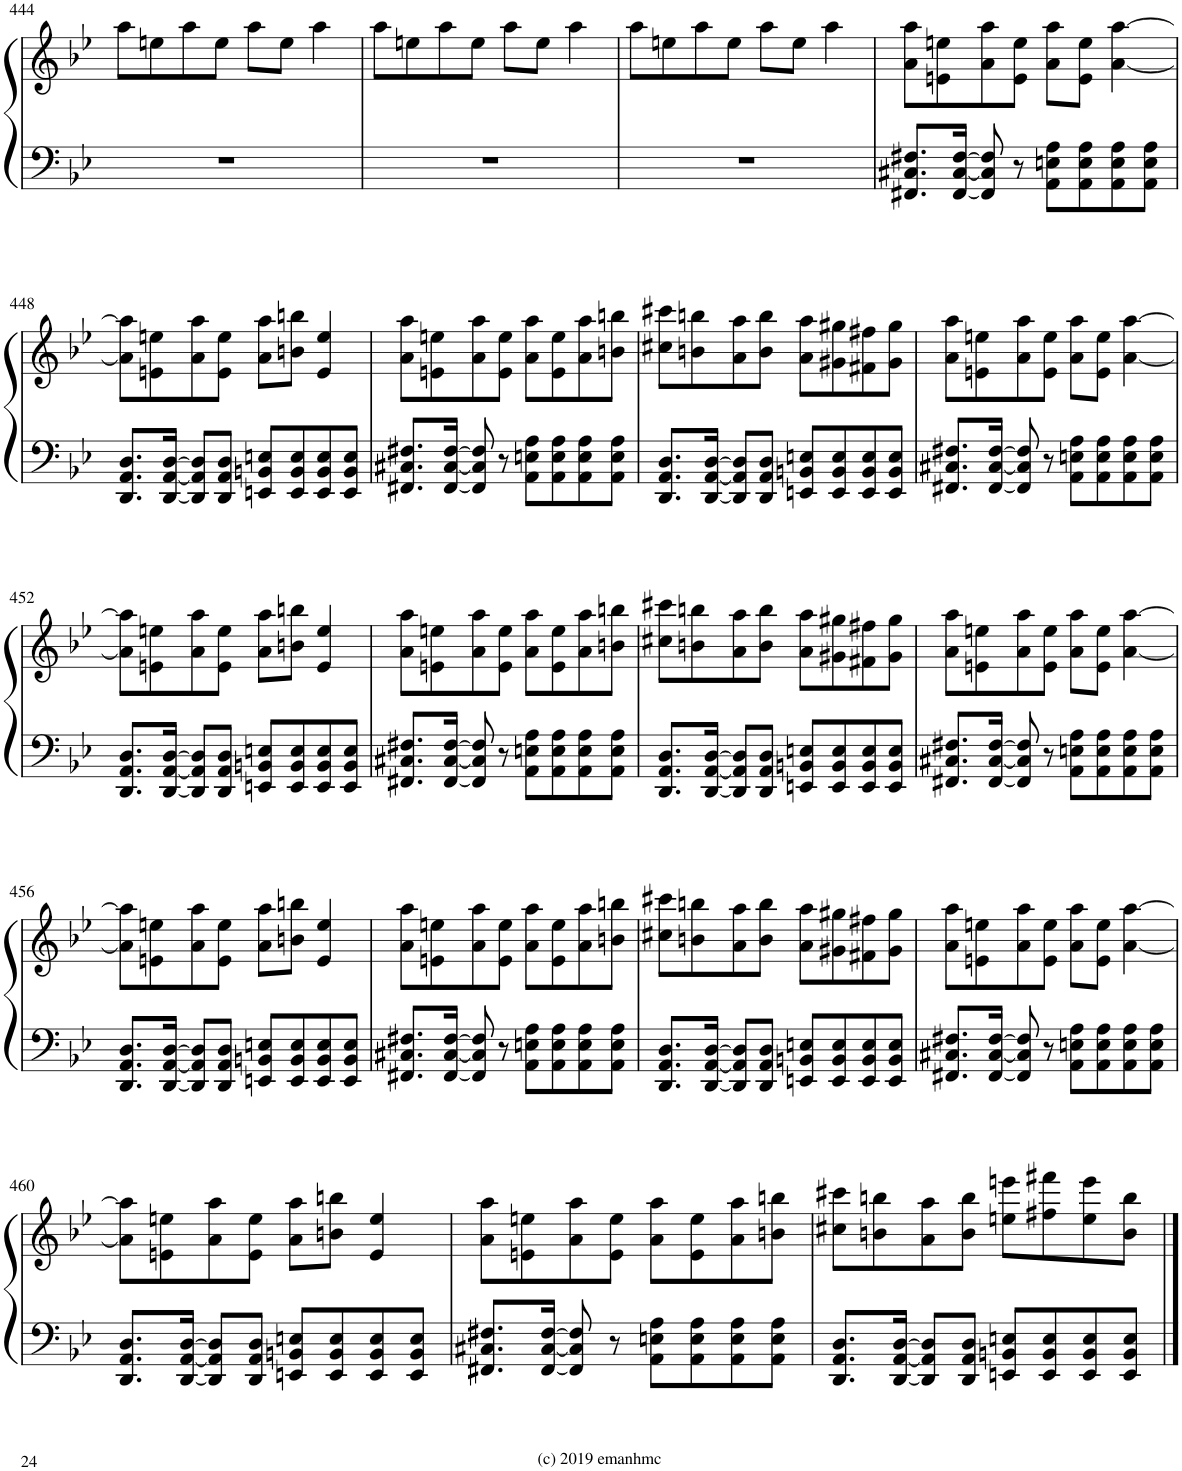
**kern	**kern
*part1	*part1
*staff2	*staff1
*I"Piano	*
*I'Pno.	*
!!LO:PB:g=z
*clefF4	*clefG2
*k[b-e-]	*k[b-e-]
*M4/4	*M4/4
*met(c)	*met(c)
=444	=444
1r	8aa\L
.	8een\
.	8aa\
.	8ee\J
.	8aa\L
.	8ee\J
.	4aa\
=445	=445
1r	8aa\L
.	8een\
.	8aa\
.	8ee\J
.	8aa\L
.	8ee\J
.	4aa\
=446	=446
1r	8aa\L
.	8een\
.	8aa\
.	8ee\J
.	8aa\L
.	8ee\J
.	4aa\
=447	=447
8.FF#X/ 8.C#X/ 8.F#X/L	8a\ 8aa\L
.	8en\ 8een\
[16FF#/ [16C#/ [16F#/Jk	.
8FF#/] 8C#/] 8F#/]	8a\ 8aa\
8r	8e\ 8ee\J
8AA\ 8En\ 8A\L	8a\ 8aa\L
8AA\ 8E\ 8A\	8e\ 8ee\J
8AA\ 8E\ 8A\	[4a\ [4aa\
8AA\ 8E\ 8A\J	.
!!LO:LB:g=z
=448	=448
8.DD/ 8.AA/ 8.D/L	8a\] 8aa\]L
.	8en\ 8een\
[16DD/ [16AA/ [16D/Jk	.
8DD/] 8AA/] 8D/]L	8a\ 8aa\
8DD/ 8AA/ 8D/J	8e\ 8ee\J
8EEn/ 8BBn/ 8En/L	8a\ 8aa\L
8EE/ 8BB/ 8E/	8bn\ 8bbn\J
8EE/ 8BB/ 8E/	4e/ 4ee/
8EE/ 8BB/ 8E/J	.
=449	=449
8.FF#X/ 8.C#X/ 8.F#X/L	8a\ 8aa\L
.	8en\ 8een\
[16FF#/ [16C#/ [16F#/Jk	.
8FF#/] 8C#/] 8F#/]	8a\ 8aa\
8r	8e\ 8ee\J
8AA\ 8En\ 8A\L	8a\ 8aa\L
8AA\ 8E\ 8A\	8e\ 8ee\
8AA\ 8E\ 8A\	8a\ 8aa\
8AA\ 8E\ 8A\J	8bn\ 8bbn\J
=450	=450
8.DD/ 8.AA/ 8.D/L	8cc#X\ 8ccc#X\L
.	8bn\ 8bbn\
[16DD/ [16AA/ [16D/Jk	.
8DD/] 8AA/] 8D/]L	8a\ 8aa\
8DD/ 8AA/ 8D/J	8b\ 8bb\J
8EEn/ 8BBn/ 8En/L	8a\ 8aa\L
8EE/ 8BB/ 8E/	8g#X\ 8gg#X\
8EE/ 8BB/ 8E/	8f#X\ 8ff#X\
8EE/ 8BB/ 8E/J	8g#\ 8gg#\J
=451	=451
8.FF#X/ 8.C#X/ 8.F#X/L	8a\ 8aa\L
.	8en\ 8een\
[16FF#/ [16C#/ [16F#/Jk	.
8FF#/] 8C#/] 8F#/]	8a\ 8aa\
8r	8e\ 8ee\J
8AA\ 8En\ 8A\L	8a\ 8aa\L
8AA\ 8E\ 8A\	8e\ 8ee\J
8AA\ 8E\ 8A\	[4a\ [4aa\
8AA\ 8E\ 8A\J	.
!!LO:LB:g=z
=452	=452
8.DD/ 8.AA/ 8.D/L	8a\] 8aa\]L
.	8en\ 8een\
[16DD/ [16AA/ [16D/Jk	.
8DD/] 8AA/] 8D/]L	8a\ 8aa\
8DD/ 8AA/ 8D/J	8e\ 8ee\J
8EEn/ 8BBn/ 8En/L	8a\ 8aa\L
8EE/ 8BB/ 8E/	8bn\ 8bbn\J
8EE/ 8BB/ 8E/	4e/ 4ee/
8EE/ 8BB/ 8E/J	.
=453	=453
8.FF#X/ 8.C#X/ 8.F#X/L	8a\ 8aa\L
.	8en\ 8een\
[16FF#/ [16C#/ [16F#/Jk	.
8FF#/] 8C#/] 8F#/]	8a\ 8aa\
8r	8e\ 8ee\J
8AA\ 8En\ 8A\L	8a\ 8aa\L
8AA\ 8E\ 8A\	8e\ 8ee\
8AA\ 8E\ 8A\	8a\ 8aa\
8AA\ 8E\ 8A\J	8bn\ 8bbn\J
=454	=454
8.DD/ 8.AA/ 8.D/L	8cc#X\ 8ccc#X\L
.	8bn\ 8bbn\
[16DD/ [16AA/ [16D/Jk	.
8DD/] 8AA/] 8D/]L	8a\ 8aa\
8DD/ 8AA/ 8D/J	8b\ 8bb\J
8EEn/ 8BBn/ 8En/L	8a\ 8aa\L
8EE/ 8BB/ 8E/	8g#X\ 8gg#X\
8EE/ 8BB/ 8E/	8f#X\ 8ff#X\
8EE/ 8BB/ 8E/J	8g#\ 8gg#\J
=455	=455
8.FF#X/ 8.C#X/ 8.F#X/L	8a\ 8aa\L
.	8en\ 8een\
[16FF#/ [16C#/ [16F#/Jk	.
8FF#/] 8C#/] 8F#/]	8a\ 8aa\
8r	8e\ 8ee\J
8AA\ 8En\ 8A\L	8a\ 8aa\L
8AA\ 8E\ 8A\	8e\ 8ee\J
8AA\ 8E\ 8A\	[4a\ [4aa\
8AA\ 8E\ 8A\J	.
!!LO:LB:g=z
=456	=456
8.DD/ 8.AA/ 8.D/L	8a\] 8aa\]L
.	8en\ 8een\
[16DD/ [16AA/ [16D/Jk	.
8DD/] 8AA/] 8D/]L	8a\ 8aa\
8DD/ 8AA/ 8D/J	8e\ 8ee\J
8EEn/ 8BBn/ 8En/L	8a\ 8aa\L
8EE/ 8BB/ 8E/	8bn\ 8bbn\J
8EE/ 8BB/ 8E/	4e/ 4ee/
8EE/ 8BB/ 8E/J	.
=457	=457
8.FF#X/ 8.C#X/ 8.F#X/L	8a\ 8aa\L
.	8en\ 8een\
[16FF#/ [16C#/ [16F#/Jk	.
8FF#/] 8C#/] 8F#/]	8a\ 8aa\
8r	8e\ 8ee\J
8AA\ 8En\ 8A\L	8a\ 8aa\L
8AA\ 8E\ 8A\	8e\ 8ee\
8AA\ 8E\ 8A\	8a\ 8aa\
8AA\ 8E\ 8A\J	8bn\ 8bbn\J
=458	=458
8.DD/ 8.AA/ 8.D/L	8cc#X\ 8ccc#X\L
.	8bn\ 8bbn\
[16DD/ [16AA/ [16D/Jk	.
8DD/] 8AA/] 8D/]L	8a\ 8aa\
8DD/ 8AA/ 8D/J	8b\ 8bb\J
8EEn/ 8BBn/ 8En/L	8a\ 8aa\L
8EE/ 8BB/ 8E/	8g#X\ 8gg#X\
8EE/ 8BB/ 8E/	8f#X\ 8ff#X\
8EE/ 8BB/ 8E/J	8g#\ 8gg#\J
=459	=459
8.FF#X/ 8.C#X/ 8.F#X/L	8a\ 8aa\L
.	8en\ 8een\
[16FF#/ [16C#/ [16F#/Jk	.
8FF#/] 8C#/] 8F#/]	8a\ 8aa\
8r	8e\ 8ee\J
8AA\ 8En\ 8A\L	8a\ 8aa\L
8AA\ 8E\ 8A\	8e\ 8ee\J
8AA\ 8E\ 8A\	[4a\ [4aa\
8AA\ 8E\ 8A\J	.
!!LO:LB:g=z
=460	=460
8.DD/ 8.AA/ 8.D/L	8a\] 8aa\]L
.	8en\ 8een\
[16DD/ [16AA/ [16D/Jk	.
8DD/] 8AA/] 8D/]L	8a\ 8aa\
8DD/ 8AA/ 8D/J	8e\ 8ee\J
8EEn/ 8BBn/ 8En/L	8a\ 8aa\L
8EE/ 8BB/ 8E/	8bn\ 8bbn\J
8EE/ 8BB/ 8E/	4e/ 4ee/
8EE/ 8BB/ 8E/J	.
=461	=461
8.FF#X/ 8.C#X/ 8.F#X/L	8a\ 8aa\L
.	8en\ 8een\
[16FF#/ [16C#/ [16F#/Jk	.
8FF#/] 8C#/] 8F#/]	8a\ 8aa\
8r	8e\ 8ee\J
8AA\ 8En\ 8A\L	8a\ 8aa\L
8AA\ 8E\ 8A\	8e\ 8ee\
8AA\ 8E\ 8A\	8a\ 8aa\
8AA\ 8E\ 8A\J	8bn\ 8bbn\J
=462	=462
8.DD/ 8.AA/ 8.D/L	8cc#X\ 8ccc#X\L
.	8bn\ 8bbn\
[16DD/ [16AA/ [16D/Jk	.
8DD/] 8AA/] 8D/]L	8a\ 8aa\
8DD/ 8AA/ 8D/J	8b\ 8bb\J
8EEn/ 8BBn/ 8En/L	8een\ 8eeen\L
8EE/ 8BB/ 8E/	8ff#X\ 8fff#X\
8EE/ 8BB/ 8E/	8ee\ 8eee\
8EE/ 8BB/ 8E/J	8b\ 8bb\J
==	==
*-	*-
